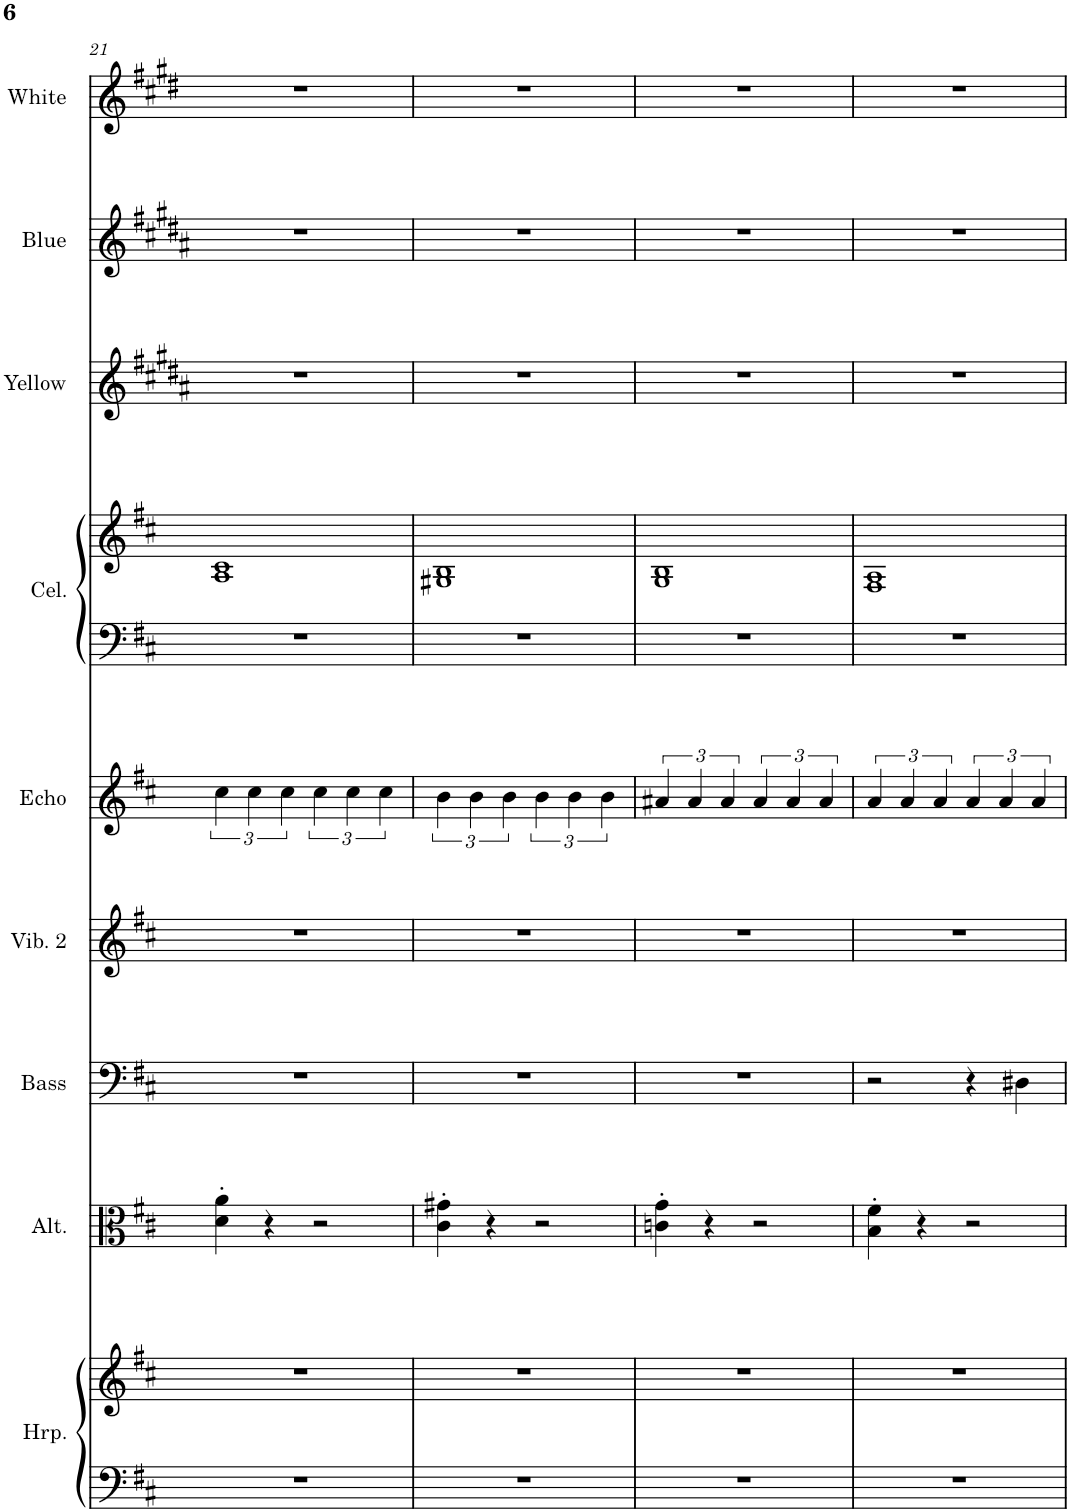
**kern	**kern	**kern	**kern	**kern	**kern	**kern	**kern	**kern	**kern	**kern
*part9	*part9	*part8	*part7	*part6	*part5	*part4	*part4	*part3	*part2	*part1
*staff11	*staff10	*staff9	*staff8	*staff7	*staff6	*staff5	*staff4	*staff3	*staff2	*staff1
*I"Harpe	*	*I"Altos	*I"Bass	*I"Vibraphone 2	*I"Celesta Echo, Vibraphone	*I"Celesta	*	*I"Baryton Saxophone, Yellow	*I"Alto Saxophone, Blue	*I"Soprano Saxophone, White
*I'Hrp.	*	*I'Alt.	*I'Bass	*I'Vib. 2	*I'Echo	*I'Cel.	*	*I'Yellow	*I'Blue	*I'White
!!LO:PB:g=z
*clefF4	*clefG2	*clefC3	*clefF4	*clefG2	*clefG2	*clefF4	*clefG2	*clefG2	*clefG2	*clefG2
*	*	*	*Trd7c12	*	*	*Trd-7c-12	*Trd-7c-12	*Trd12c21	*Trd5c9	*Trd1c2
*k[f#c#]	*k[f#c#]	*k[f#c#]	*k[f#c#]	*k[f#c#]	*k[f#c#]	*k[f#c#]	*k[f#c#]	*k[f#c#g#d#a#]	*k[f#c#g#d#a#]	*k[f#c#g#d#]
*M4/4	*M4/4	*M4/4	*M4/4	*M4/4	*M4/4	*M4/4	*M4/4	*M4/4	*M4/4	*M4/4
=21	=21	=21	=21	=21	=21	=21	=21	=21	=21	=21
1r	1r	4d\' 4a\'	1r	1r	6cc#\	1r	1A 1c#	1r	1r	1r
.	.	.	.	.	6cc#\	.	.	.	.	.
.	.	4r	.	.	.	.	.	.	.	.
.	.	.	.	.	6cc#\	.	.	.	.	.
.	.	2r	.	.	6cc#\	.	.	.	.	.
.	.	.	.	.	6cc#\	.	.	.	.	.
.	.	.	.	.	6cc#\	.	.	.	.	.
=22	=22	=22	=22	=22	=22	=22	=22	=22	=22	=22
1r	1r	4c#\' 4g#X\'	1r	1r	6b\	1r	1G#X 1B	1r	1r	1r
.	.	.	.	.	6b\	.	.	.	.	.
.	.	4r	.	.	.	.	.	.	.	.
.	.	.	.	.	6b\	.	.	.	.	.
.	.	2r	.	.	6b\	.	.	.	.	.
.	.	.	.	.	6b\	.	.	.	.	.
.	.	.	.	.	6b\	.	.	.	.	.
=23	=23	=23	=23	=23	=23	=23	=23	=23	=23	=23
1r	1r	4cn\' 4g\'	1r	1r	6a#X/	1r	1G 1B	1r	1r	1r
.	.	.	.	.	6a#/	.	.	.	.	.
.	.	4r	.	.	.	.	.	.	.	.
.	.	.	.	.	6a#/	.	.	.	.	.
.	.	2r	.	.	6a#/	.	.	.	.	.
.	.	.	.	.	6a#/	.	.	.	.	.
.	.	.	.	.	6a#/	.	.	.	.	.
=24	=24	=24	=24	=24	=24	=24	=24	=24	=24	=24
1r	1r	4B\' 4f#\'	2r	1r	6a/	1r	1F# 1A	1r	1r	1r
.	.	.	.	.	6a/	.	.	.	.	.
.	.	4r	.	.	.	.	.	.	.	.
.	.	.	.	.	6a/	.	.	.	.	.
.	.	2r	4r	.	6a/	.	.	.	.	.
.	.	.	.	.	6a/	.	.	.	.	.
.	.	.	4D#X\	.	.	.	.	.	.	.
.	.	.	.	.	6a/	.	.	.	.	.
=	=	=	=	=	=	=	=	=	=	=
*-	*-	*-	*-	*-	*-	*-	*-	*-	*-	*-
